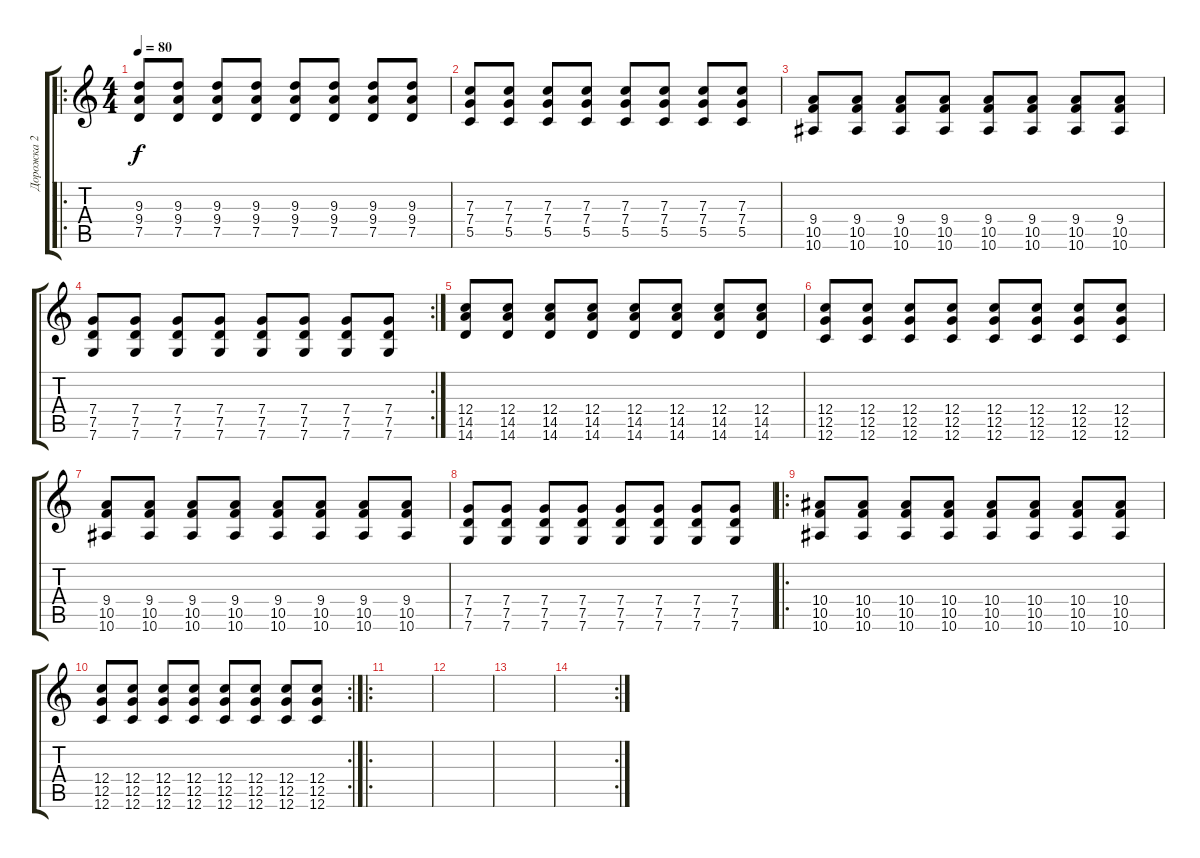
\track ("Дорожка 2" "Дорожка 2") {instrument distortionguitar}
\staff {score tabs}
\tuning (D4 A3 F3 C3 G2 C2) {hide}
\ro
\ts (4 4)
\tempo 80
\clef g2
\ks c
(9.3 9.4 7.5).8{dy f} (9.3 9.4 7.5).8 (9.3 9.4 7.5).8 (9.3 9.4 7.5).8 (9.3 9.4 7.5).8 (9.3 9.4 7.5).8 (9.3 9.4 7.5).8 (9.3 9.4 7.5).8 |
(7.3 7.4 5.5).8 (7.3 7.4 5.5).8 (7.3 7.4 5.5).8 (7.3 7.4 5.5).8 (7.3 7.4 5.5).8 (7.3 7.4 5.5).8 (7.3 7.4 5.5).8 (7.3 7.4 5.5).8 |
(9.4 10.5 10.6).8 (9.4 10.5 10.6).8 (9.4 10.5 10.6).8 (9.4 10.5 10.6).8 (9.4 10.5 10.6).8 (9.4 10.5 10.6).8 (9.4 10.5 10.6).8 (9.4 10.5 10.6).8 |
\rc 2
(7.4 7.5 7.6).8 (7.4 7.5 7.6).8 (7.4 7.5 7.6).8 (7.4 7.5 7.6).8 (7.4 7.5 7.6).8 (7.4 7.5 7.6).8 (7.4 7.5 7.6).8 (7.4 7.5 7.6).8 |
(12.4 14.5 14.6).8 (12.4 14.5 14.6).8 (12.4 14.5 14.6).8 (12.4 14.5 14.6).8 (12.4 14.5 14.6).8 (12.4 14.5 14.6).8 (12.4 14.5 14.6).8 (12.4 14.5 14.6).8 |
(12.4 12.5 12.6).8 (12.4 12.5 12.6).8 (12.4 12.5 12.6).8 (12.4 12.5 12.6).8 (12.4 12.5 12.6).8 (12.4 12.5 12.6).8 (12.4 12.5 12.6).8 (12.4 12.5 12.6).8 |
(9.4 10.5 10.6).8 (9.4 10.5 10.6).8 (9.4 10.5 10.6).8 (9.4 10.5 10.6).8 (9.4 10.5 10.6).8 (9.4 10.5 10.6).8 (9.4 10.5 10.6).8 (9.4 10.5 10.6).8 |
(7.4 7.5 7.6).8 (7.4 7.5 7.6).8 (7.4 7.5 7.6).8 (7.4 7.5 7.6).8 (7.4 7.5 7.6).8 (7.4 7.5 7.6).8 (7.4 7.5 7.6).8 (7.4 7.5 7.6).8 |
\ro
(10.4 10.5 10.6).8 (10.4 10.5 10.6).8 (10.4 10.5 10.6).8 (10.4 10.5 10.6).8 (10.4 10.5 10.6).8 (10.4 10.5 10.6).8 (10.4 10.5 10.6).8 (10.4 10.5 10.6).8 |
\rc 2
(12.4 12.5 12.6).8 (12.4 12.5 12.6).8 (12.4 12.5 12.6).8 (12.4 12.5 12.6).8 (12.4 12.5 12.6).8 (12.4 12.5 12.6).8 (12.4 12.5 12.6).8 (12.4 12.5 12.6).8 |
\ro
|
|
|
\rc 2
